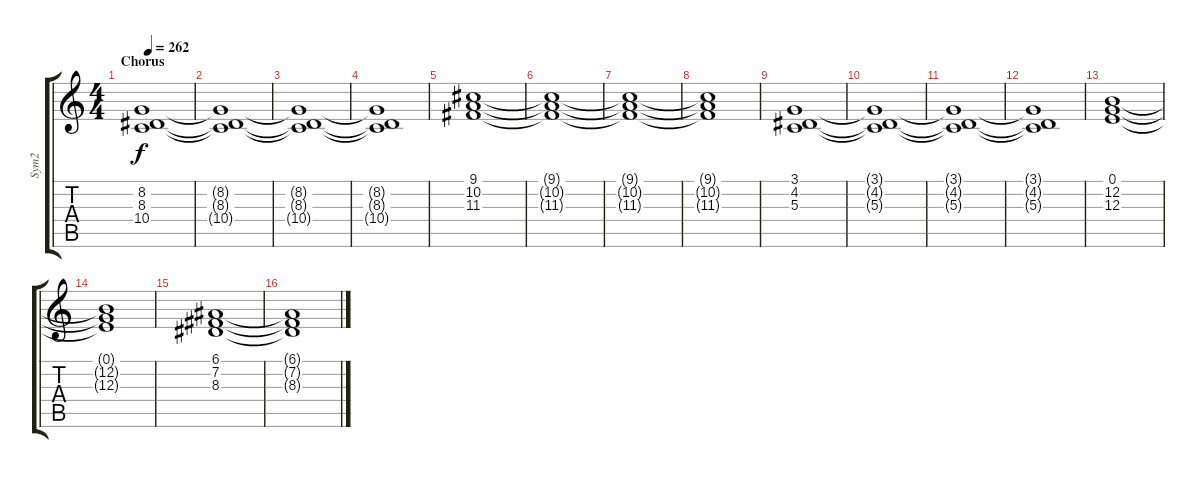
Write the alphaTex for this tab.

\track ("Sym2" "Sym2") {instrument stringensemble2}
\staff {score tabs}
\tuning (E4 B3 G3 D3 A2 E2) {hide}
\ts (4 4)
\section ("" "Chorus")
\tempo 262
\clef g2
\ks c
(8.2 8.3 10.4).1{dy f} |
(8.2{t} 8.3{t} 10.4{t}).1 |
(8.2{t} 8.3{t} 10.4{t}).1 |
(8.2{t} 8.3{t} 10.4{t}).1 |
(9.1 10.2 11.3).1 |
(9.1{t} 10.2{t} 11.3{t}).1 |
(9.1{t} 10.2{t} 11.3{t}).1 |
(9.1{t} 10.2{t} 11.3{t}).1 |
(3.1 4.2 5.3).1 |
(3.1{t} 4.2{t} 5.3{t}).1 |
(3.1{t} 4.2{t} 5.3{t}).1 |
(3.1{t} 4.2{t} 5.3{t}).1 |
(0.1 12.2 12.3).1 |
(0.1{t} 12.2{t} 12.3{t}).1 |
(6.1 7.2 8.3).1 |
(6.1{t} 7.2{t} 8.3{t}).1
